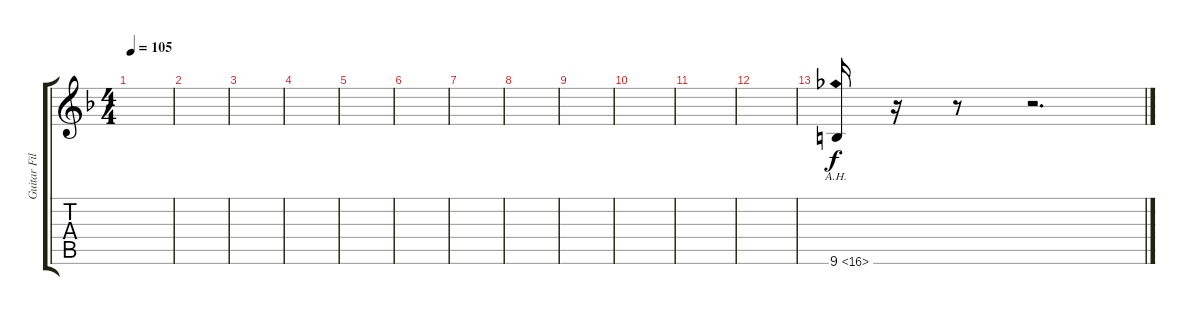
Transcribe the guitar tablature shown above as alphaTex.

\track ("Guitar Fills" "Guitar Fil") {instrument overdrivenguitar}
\staff {score tabs}
\tuning (E4 B3 G3 D3 A2 D2) {hide}
\ts (4 4)
\tempo 105
\clef g2
\ks f
|
|
|
|
|
|
|
|
|
|
|
|
9.6{ah 7}.16 r.16 r.8 r.2{d}
